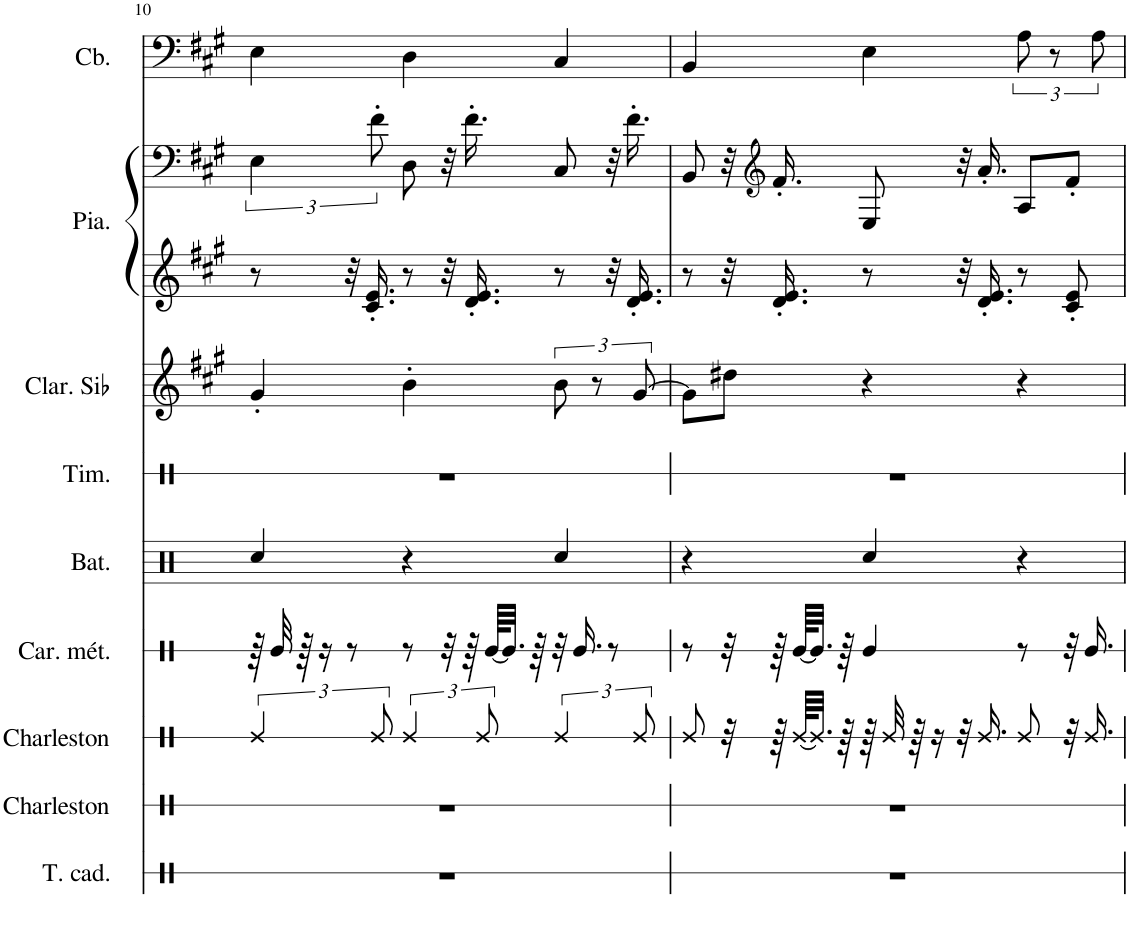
**kern	**kern	**kern	**kern	**kern	**kern	**kern	**kern	**kern	**kern
*part9	*part8	*part7	*part6	*part5	*part4	*part3	*part2	*part2	*part1
*staff10	*staff9	*staff8	*staff7	*staff6	*staff5	*staff4	*staff3	*staff2	*staff1
*I"Tambour sur cadre, TOMS	*I"Charleston, OPEN HIHAT	*I"Charleston, CLOSED H.H	*I"Carillon en métal, PERCUSSION	*I"Batterie, SNARE DRUM	*I"Timbre, BASS DRUM	*I"Clarinette en Sib	*I"Piano, A.PIANO 1	*	*I"Contrebasse, ACOU BASS
*I'T. cad.	*I'Charleston	*I'Charleston	*I'Car. mét.	*I'Bat.	*I'Tim.	*I'Clar. Sib	*I'Pia.	*	*I'Cb.
!!LO:PB:g=z
*clefX	*clefX	*clefX	*clefX	*clefX	*clefX	*clefG2	*clefG2	*clefF4	*clefF4
*	*	*	*	*	*	*Trd1c2	*	*	*Trd7c12
*k[]	*k[]	*k[]	*k[]	*k[]	*k[]	*k[f#c#g#]	*k[f#c#g#]	*k[f#c#g#]	*k[f#c#g#]
*M3/4	*M3/4	*M3/4	*M3/4	*M3/4	*M3/4	*M3/4	*M3/4	*M3/4	*M3/4
=10	=10	=10	=10	=10	=10	=10	=10	=10	=10
2.r	2.r	6Re/	64r	4Rcc/	2.r	4g#'/	8r	6E\	4E\
.	.	.	32Re/	.	.	.	.	.	.
.	.	.	64r	.	.	.	.	.	.
.	.	.	16r	.	.	.	.	.	.
.	.	.	8r	.	.	.	32r	.	.
.	.	.	.	.	.	.	16.c#/' 16.e/'	.	.
.	.	12Re/	.	.	.	.	.	12f#'\	.
.	.	6Re/	8r	4r	.	4b'\	8r	8D\	4D\
.	.	.	32r	.	.	.	32r	32r	.
.	.	.	64r	.	.	.	16.d/' 16.e/'	16.f#'\	.
.	.	12Re/	.	.	.	.	.	.	.
.	.	.	[64Re/KLLL	.	.	.	.	.	.
.	.	.	32.Re/JJJ]	.	.	.	.	.	.
.	.	.	64r	.	.	.	.	.	.
.	.	6Re/	32r	4Rcc/	.	12b\	8r	8C#/	4C#/
.	.	.	16.Re/	.	.	.	.	.	.
.	.	.	.	.	.	12r	.	.	.
.	.	.	8r	.	.	.	32r	32r	.
.	.	.	.	.	.	.	16.d/' 16.e/'	16.f#'\	.
.	.	12Re/	.	.	.	[12g#/	.	.	.
=11	=11	=11	=11	=11	=11	=11	=11	=11	=11
2.r	2.r	8Re/	8r	4r	2.r	8g#\L]	8r	8BB/	4BB/
.	.	32r	32r	.	.	8dd#X\J	32r	32r	.
*	*	*	*	*	*	*	*	*clefG2	*
.	.	64r	64r	.	.	.	16.d/' 16.e/'	16.f#'/	.
.	.	[64Re/KLLL	[64Re/KLLL	.	.	.	.	.	.
.	.	32.Re/JJJ]	32.Re/JJJ]	.	.	.	.	.	.
.	.	64r	64r	.	.	.	.	.	.
.	.	64r	4Re/	4Rcc/	.	4r	8r	8E/	4E\
.	.	32Re/	.	.	.	.	.	.	.
.	.	64r	.	.	.	.	.	.	.
.	.	16r	.	.	.	.	.	.	.
.	.	32r	.	.	.	.	32r	32r	.
.	.	16.Re/	.	.	.	.	16.d/' 16.e/'	16.a'/	.
.	.	8Re/	8r	4r	.	4r	8r	8A/L	12A\
.	.	.	.	.	.	.	.	.	12r
.	.	32r	32r	.	.	.	8c#/' 8e/'	8f#'/J	.
.	.	16.Re/	16.Re/	.	.	.	.	.	.
.	.	.	.	.	.	.	.	.	12A\
=	=	=	=	=	=	=	=	=	=
*-	*-	*-	*-	*-	*-	*-	*-	*-	*-
